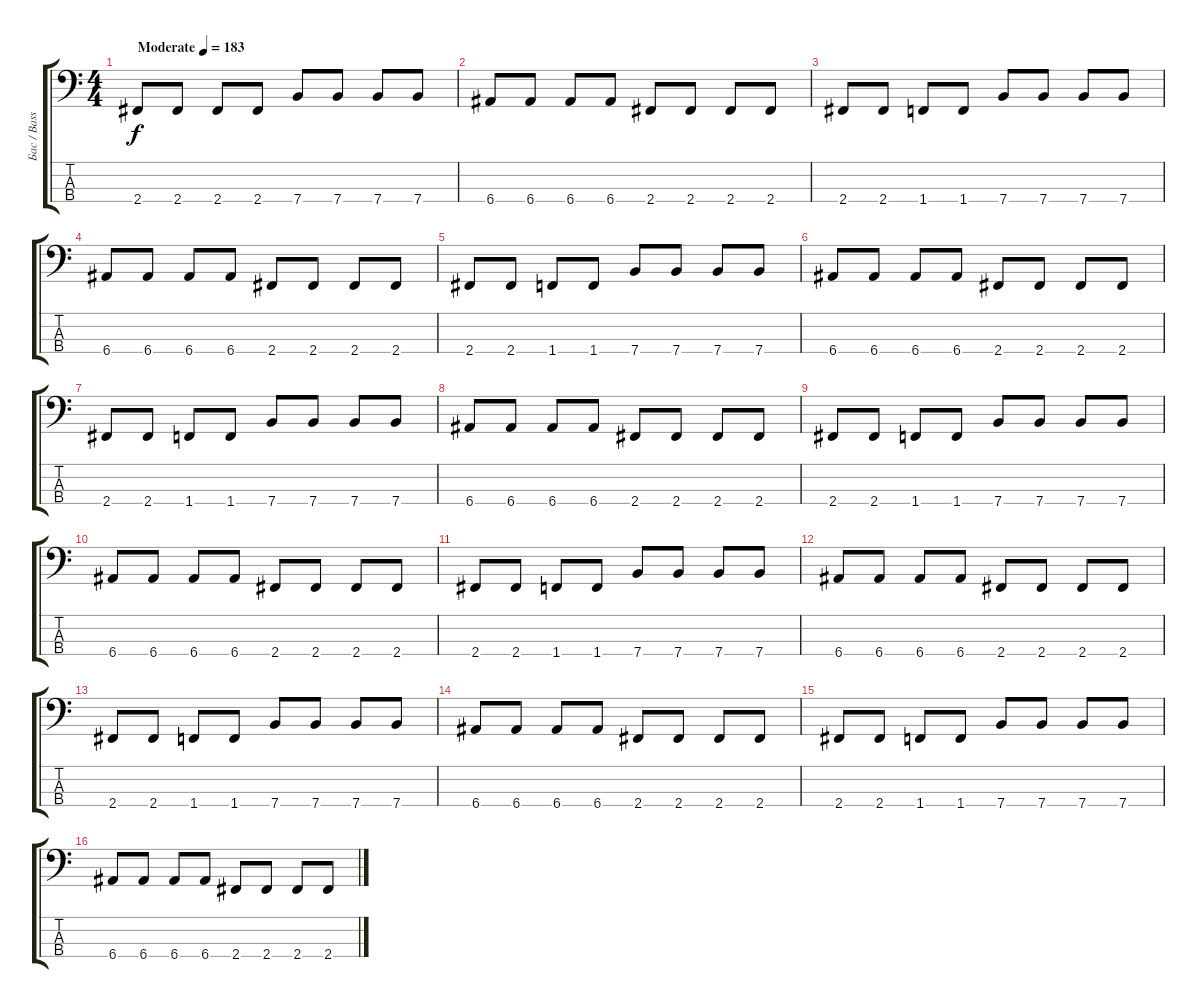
\track ("Бас / Bass" "Бас / Bass") {instrument electricbassfinger}
\staff {score tabs}
\tuning (G2 D2 A1 E1) {hide}
\ts (4 4)
\tempo (183 "Moderate")
\clef f4
\ks c
2.4.8{dy f instrument electricbassfinger} 2.4.8 2.4.8 2.4.8 7.4.8 7.4.8 7.4.8 7.4.8 |
6.4.8 6.4.8 6.4.8 6.4.8 2.4.8 2.4.8 2.4.8 2.4.8 |
2.4.8 2.4.8 1.4.8 1.4.8 7.4.8 7.4.8 7.4.8 7.4.8 |
6.4.8 6.4.8 6.4.8 6.4.8 2.4.8 2.4.8 2.4.8 2.4.8 |
2.4.8 2.4.8 1.4.8 1.4.8 7.4.8 7.4.8 7.4.8 7.4.8 |
6.4.8 6.4.8 6.4.8 6.4.8 2.4.8 2.4.8 2.4.8 2.4.8 |
2.4.8 2.4.8 1.4.8 1.4.8 7.4.8 7.4.8 7.4.8 7.4.8 |
6.4.8 6.4.8 6.4.8 6.4.8 2.4.8 2.4.8 2.4.8 2.4.8 |
2.4.8 2.4.8 1.4.8 1.4.8 7.4.8 7.4.8 7.4.8 7.4.8 |
6.4.8 6.4.8 6.4.8 6.4.8 2.4.8 2.4.8 2.4.8 2.4.8 |
2.4.8 2.4.8 1.4.8 1.4.8 7.4.8 7.4.8 7.4.8 7.4.8 |
6.4.8 6.4.8 6.4.8 6.4.8 2.4.8 2.4.8 2.4.8 2.4.8 |
2.4.8 2.4.8 1.4.8 1.4.8 7.4.8 7.4.8 7.4.8 7.4.8 |
6.4.8 6.4.8 6.4.8 6.4.8 2.4.8 2.4.8 2.4.8 2.4.8 |
2.4.8 2.4.8 1.4.8 1.4.8 7.4.8 7.4.8 7.4.8 7.4.8 |
6.4.8 6.4.8 6.4.8 6.4.8 2.4.8 2.4.8 2.4.8 2.4.8
